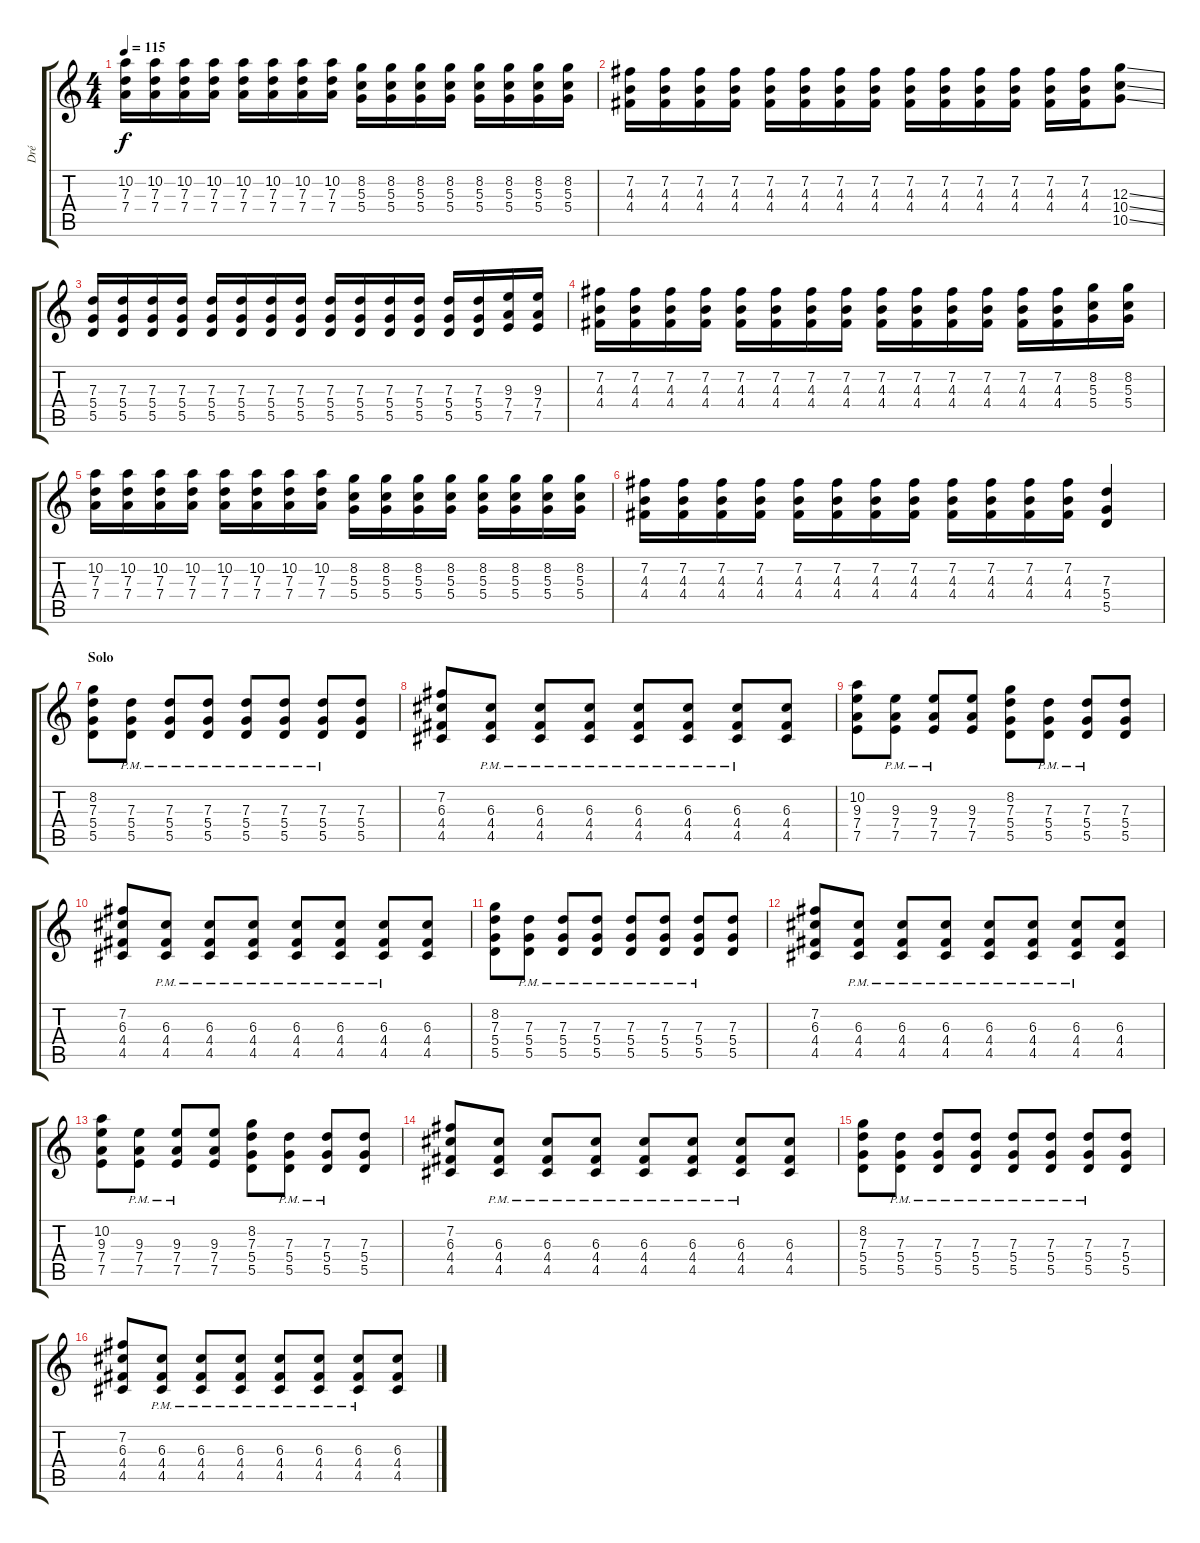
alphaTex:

\track ("Dré" "Dré") {instrument distortionguitar}
\staff {score tabs}
\tuning (E4 B3 G3 D3 A2 E2) {hide}
\ts (4 4)
\tempo 115
\clef g2
\ks c
(10.2 7.3 7.4).16{dy f} (10.2 7.3 7.4).16 (10.2 7.3 7.4).16 (10.2 7.3 7.4).16 (10.2 7.3 7.4).16 (10.2 7.3 7.4).16 (10.2 7.3 7.4).16 (10.2 7.3 7.4).16 (8.2 5.3 5.4).16 (8.2 5.3 5.4).16 (8.2 5.3 5.4).16 (8.2 5.3 5.4).16 (8.2 5.3 5.4).16 (8.2 5.3 5.4).16 (8.2 5.3 5.4).16 (8.2 5.3 5.4).16 |
(7.2 4.3 4.4).16 (7.2 4.3 4.4).16 (7.2 4.3 4.4).16 (7.2 4.3 4.4).16 (7.2 4.3 4.4).16 (7.2 4.3 4.4).16 (7.2 4.3 4.4).16 (7.2 4.3 4.4).16 (7.2 4.3 4.4).16 (7.2 4.3 4.4).16 (7.2 4.3 4.4).16 (7.2 4.3 4.4).16 (7.2 4.3 4.4).16 (7.2 4.3 4.4).16 (12.3{ss} 10.4{ss} 10.5{ss}).8 |
(7.3 5.4 5.5).16 (7.3 5.4 5.5).16 (7.3 5.4 5.5).16 (7.3 5.4 5.5).16 (7.3 5.4 5.5).16 (7.3 5.4 5.5).16 (7.3 5.4 5.5).16 (7.3 5.4 5.5).16 (7.3 5.4 5.5).16 (7.3 5.4 5.5).16 (7.3 5.4 5.5).16 (7.3 5.4 5.5).16 (7.3 5.4 5.5).16 (7.3 5.4 5.5).16 (9.3 7.4 7.5).16 (9.3 7.4 7.5).16 |
(7.2 4.3 4.4).16 (7.2 4.3 4.4).16 (7.2 4.3 4.4).16 (7.2 4.3 4.4).16 (7.2 4.3 4.4).16 (7.2 4.3 4.4).16 (7.2 4.3 4.4).16 (7.2 4.3 4.4).16 (7.2 4.3 4.4).16 (7.2 4.3 4.4).16 (7.2 4.3 4.4).16 (7.2 4.3 4.4).16 (7.2 4.3 4.4).16 (7.2 4.3 4.4).16 (8.2 5.3 5.4).16 (8.2 5.3 5.4).16 |
(10.2 7.3 7.4).16 (10.2 7.3 7.4).16 (10.2 7.3 7.4).16 (10.2 7.3 7.4).16 (10.2 7.3 7.4).16 (10.2 7.3 7.4).16 (10.2 7.3 7.4).16 (10.2 7.3 7.4).16 (8.2 5.3 5.4).16 (8.2 5.3 5.4).16 (8.2 5.3 5.4).16 (8.2 5.3 5.4).16 (8.2 5.3 5.4).16 (8.2 5.3 5.4).16 (8.2 5.3 5.4).16 (8.2 5.3 5.4).16 |
(7.2 4.3 4.4).16 (7.2 4.3 4.4).16 (7.2 4.3 4.4).16 (7.2 4.3 4.4).16 (7.2 4.3 4.4).16 (7.2 4.3 4.4).16 (7.2 4.3 4.4).16 (7.2 4.3 4.4).16 (7.2 4.3 4.4).16 (7.2 4.3 4.4).16 (7.2 4.3 4.4).16 (7.2 4.3 4.4).16 (7.3 5.4 5.5).4{volume 15 instrument distortionguitar} |
\section ("" "Solo")
(8.2 7.3 5.4 5.5).8 (7.3{pm} 5.4{pm} 5.5{pm}).8 (7.3{pm} 5.4{pm} 5.5{pm}).8 (7.3{pm} 5.4{pm} 5.5{pm}).8 (7.3{pm} 5.4{pm} 5.5{pm}).8 (7.3{pm} 5.4{pm} 5.5{pm}).8 (7.3{pm} 5.4{pm} 5.5{pm}).8 (7.3 5.4 5.5).8 |
(7.2 6.3 4.4 4.5).8 (6.3{pm} 4.4{pm} 4.5{pm}).8 (6.3{pm} 4.4{pm} 4.5{pm}).8 (6.3{pm} 4.4{pm} 4.5{pm}).8 (6.3{pm} 4.4{pm} 4.5{pm}).8 (6.3{pm} 4.4{pm} 4.5{pm}).8 (6.3{pm} 4.4{pm} 4.5{pm}).8 (6.3 4.4 4.5).8 |
(10.2 9.3 7.4 7.5).8 (9.3{pm} 7.4{pm} 7.5{pm}).8 (9.3{pm} 7.4{pm} 7.5{pm}).8 (9.3 7.4 7.5).8 (8.2 7.3 5.4 5.5).8 (7.3{pm} 5.4{pm} 5.5{pm}).8 (7.3{pm} 5.4{pm} 5.5{pm}).8 (7.3 5.4 5.5).8 |
(7.2 6.3 4.4 4.5).8 (6.3{pm} 4.4{pm} 4.5{pm}).8 (6.3{pm} 4.4{pm} 4.5{pm}).8 (6.3{pm} 4.4{pm} 4.5{pm}).8 (6.3{pm} 4.4{pm} 4.5{pm}).8 (6.3{pm} 4.4{pm} 4.5{pm}).8 (6.3{pm} 4.4{pm} 4.5{pm}).8 (6.3 4.4 4.5).8 |
(8.2 7.3 5.4 5.5).8 (7.3{pm} 5.4{pm} 5.5{pm}).8 (7.3{pm} 5.4{pm} 5.5{pm}).8 (7.3{pm} 5.4{pm} 5.5{pm}).8 (7.3{pm} 5.4{pm} 5.5{pm}).8 (7.3{pm} 5.4{pm} 5.5{pm}).8 (7.3{pm} 5.4{pm} 5.5{pm}).8 (7.3 5.4 5.5).8 |
(7.2 6.3 4.4 4.5).8 (6.3{pm} 4.4{pm} 4.5{pm}).8 (6.3{pm} 4.4{pm} 4.5{pm}).8 (6.3{pm} 4.4{pm} 4.5{pm}).8 (6.3{pm} 4.4{pm} 4.5{pm}).8 (6.3{pm} 4.4{pm} 4.5{pm}).8 (6.3{pm} 4.4{pm} 4.5{pm}).8 (6.3 4.4 4.5).8 |
(10.2 9.3 7.4 7.5).8 (9.3{pm} 7.4{pm} 7.5{pm}).8 (9.3{pm} 7.4{pm} 7.5{pm}).8 (9.3 7.4 7.5).8 (8.2 7.3 5.4 5.5).8 (7.3{pm} 5.4{pm} 5.5{pm}).8 (7.3{pm} 5.4{pm} 5.5{pm}).8 (7.3 5.4 5.5).8 |
(7.2 6.3 4.4 4.5).8 (6.3{pm} 4.4{pm} 4.5{pm}).8 (6.3{pm} 4.4{pm} 4.5{pm}).8 (6.3{pm} 4.4{pm} 4.5{pm}).8 (6.3{pm} 4.4{pm} 4.5{pm}).8 (6.3{pm} 4.4{pm} 4.5{pm}).8 (6.3{pm} 4.4{pm} 4.5{pm}).8 (6.3 4.4 4.5).8 |
(8.2 7.3 5.4 5.5).8 (7.3{pm} 5.4{pm} 5.5{pm}).8 (7.3{pm} 5.4{pm} 5.5{pm}).8 (7.3{pm} 5.4{pm} 5.5{pm}).8 (7.3{pm} 5.4{pm} 5.5{pm}).8 (7.3{pm} 5.4{pm} 5.5{pm}).8 (7.3{pm} 5.4{pm} 5.5{pm}).8 (7.3 5.4 5.5).8 |
(7.2 6.3 4.4 4.5).8 (6.3{pm} 4.4{pm} 4.5{pm}).8 (6.3{pm} 4.4{pm} 4.5{pm}).8 (6.3{pm} 4.4{pm} 4.5{pm}).8 (6.3{pm} 4.4{pm} 4.5{pm}).8 (6.3{pm} 4.4{pm} 4.5{pm}).8 (6.3{pm} 4.4{pm} 4.5{pm}).8 (6.3 4.4 4.5).8
